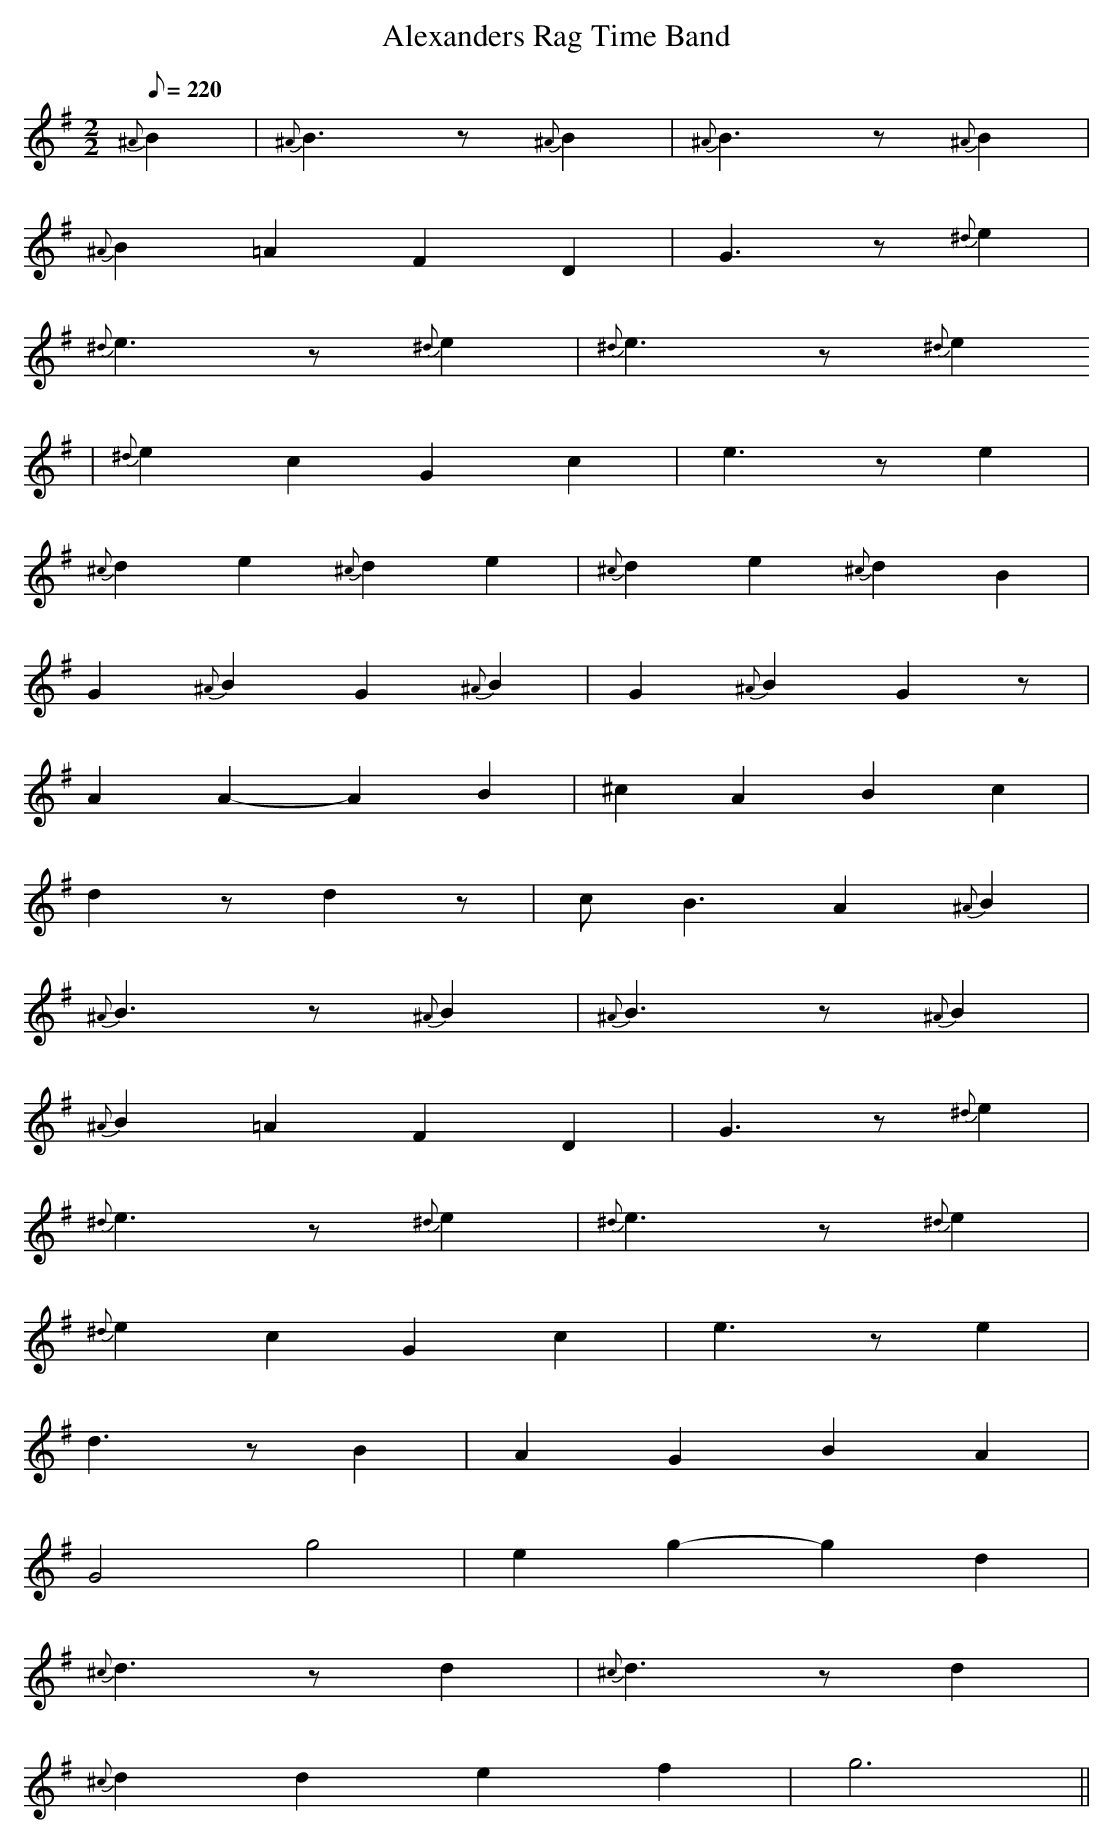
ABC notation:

X:1
T:Alexanders Rag Time Band
M:2/2
L:1/8
Q:220
K:G
 {^A} B2 | {^A} B3 z  {^A}  B2 | {^A} B3 z  {^A}  B2 |
   {^A}  B2 =A2 F2 D2 | G3 z {^d}  e2 |
 {^d} e3 z  {^d} e2 |  {^d} e3 z  {^d} e2
 |  {^d} e2 c2 G2 c2 | e3 z e2 |
 {^c}  d2 e2 {^c} d2 e2 |  {^c} d2 e2  {^c} d2 B2 |
 G2 {^A} B2   G2 {^A} B2 | G2 {^A} B2  G2 z |
 A2 A2-A2 B2 | ^c2 A2 B2 c2 |
 d2 z d2 z | c B3 A2 {^A} B2 |
 {^A} B3 z  {^A}  B2 | {^A} B3 z  {^A}  B2 |
  {^A}  B2 =A2 F2 D2 | G3 z {^d}  e2 |
 {^d} e3 z  {^d} e2 |  {^d} e3 z  {^d} e2 |
  {^d} e2 c2 G2 c2 | e3 z e2 |
 d3 z B2 |  A2 G2 B2 A2 |
G4 g4 | e2 g2-g2 d2 |
 {^c} d3 z d2 | {^c} d3 z d2 |
   {^c} d2 d2 e2 f2 | g6 ||
